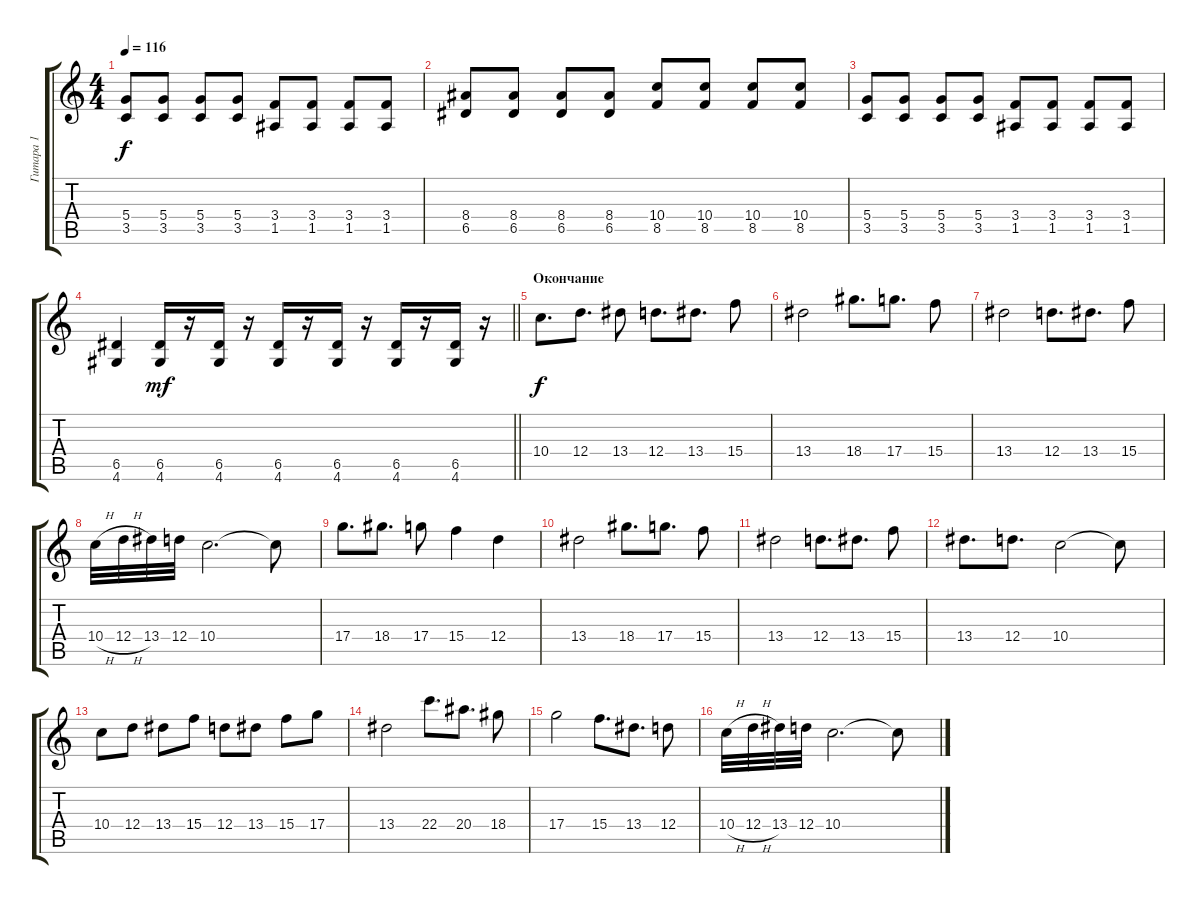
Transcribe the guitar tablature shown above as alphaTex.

\track ("Гитара 1" "Гитара 1") {instrument overdrivenguitar}
\staff {score tabs}
\tuning (E4 B3 G3 D3 A2 E2) {hide}
\ts (4 4)
\tempo 116
\clef g2
\ks c
(5.4 3.5).8{dy f} (5.4 3.5).8 (5.4 3.5).8 (5.4 3.5).8 (3.4 1.5).8 (3.4 1.5).8 (3.4 1.5).8 (3.4 1.5).8 |
(8.4 6.5).8 (8.4 6.5).8 (8.4 6.5).8 (8.4 6.5).8 (10.4 8.5).8 (10.4 8.5).8 (10.4 8.5).8 (10.4 8.5).8 |
(5.4 3.5).8 (5.4 3.5).8 (5.4 3.5).8 (5.4 3.5).8 (3.4 1.5).8 (3.4 1.5).8 (3.4 1.5).8 (3.4 1.5).8 |
\barLineRight lightlight
(6.5 4.6).4 (6.5 4.6).16{dy mf} r.16 (6.5 4.6).16 r.16 (6.5 4.6).16 r.16 (6.5 4.6).16 r.16 (6.5 4.6).16 r.16 (6.5 4.6).16 r.16 |
\section ("" "Окончание")
10.4.8{d dy f volume 16 balance 8 instrument distortionguitar} 12.4.8{d} 13.4.8 12.4.8{d} 13.4.8{d} 15.4.8 |
13.4.2 18.4.8{d} 17.4.8{d} 15.4.8 |
13.4.2 12.4.8{d} 13.4.8{d} 15.4.8 |
10.4{h}.32 12.4{h}.32 13.4.32 12.4.32 10.4.2{d} 10.4{t}.8 |
17.4.8{d} 18.4.8{d} 17.4.8 15.4.4 12.4.4 |
13.4.2 18.4.8{d} 17.4.8{d} 15.4.8 |
13.4.2 12.4.8{d} 13.4.8{d} 15.4.8 |
13.4.8{d} 12.4.8{d} 10.4.2 10.4{t}.8 |
10.4.8 12.4.8 13.4.8 15.4.8 12.4.8 13.4.8 15.4.8 17.4.8 |
13.4.2 22.4.8{d} 20.4.8{d} 18.4.8 |
17.4.2 15.4.8{d} 13.4.8{d} 12.4.8 |
10.4{h}.32 12.4{h}.32 13.4.32 12.4.32 10.4.2{d} 10.4{t}.8
